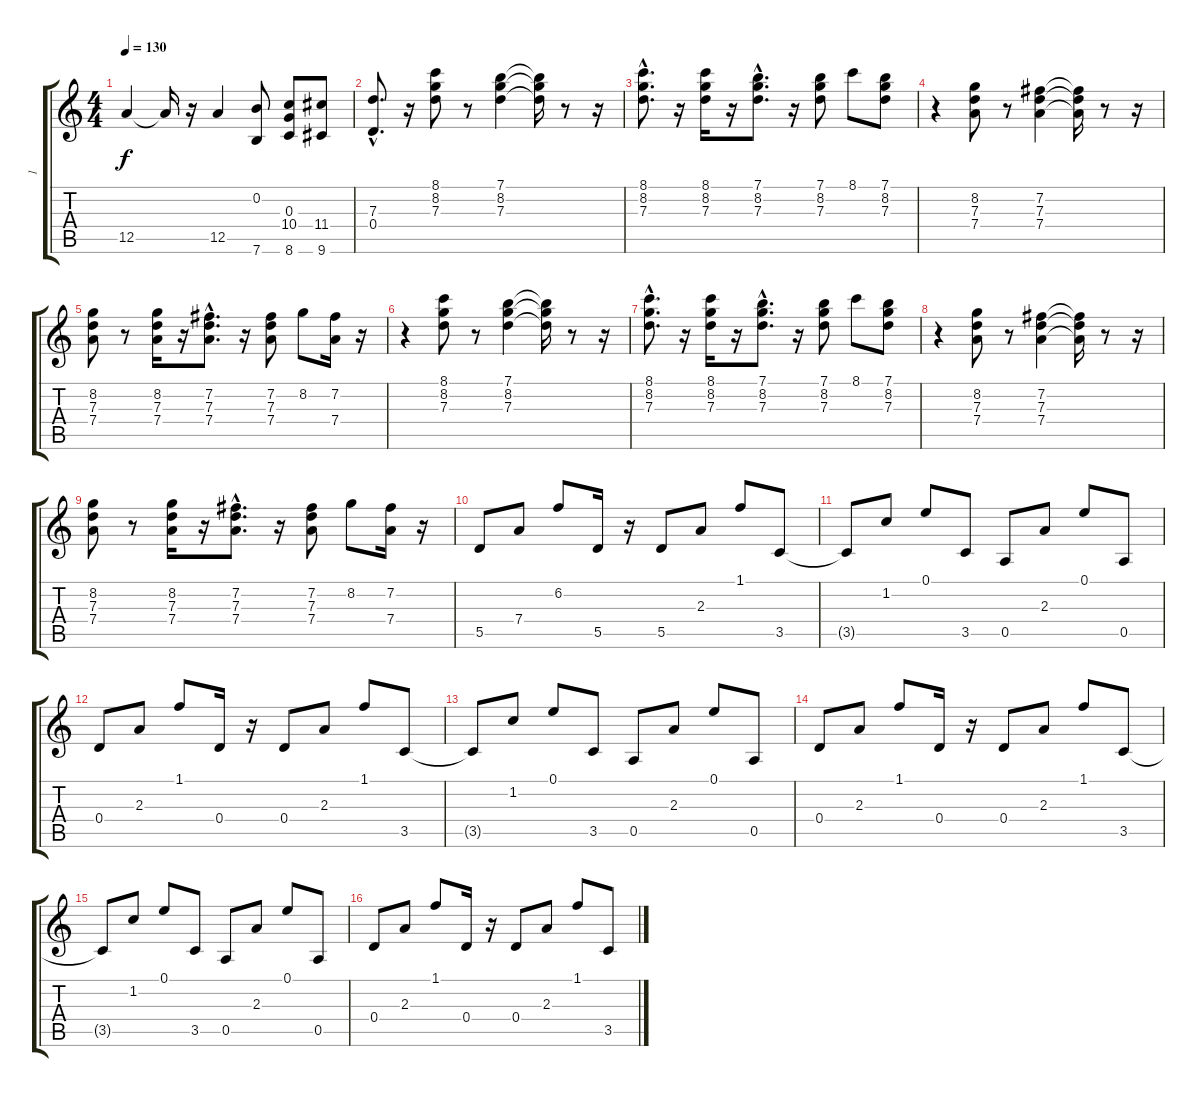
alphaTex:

\track ("1" "1") {instrument electricguitarclean}
\staff {score tabs}
\tuning (E4 B3 G3 D3 A2 E2) {hide}
\ts (4 4)
\tempo 130
\clef g2
\ks c
12.5.4{dy f} 12.5{t}.16 r.16 12.5.4 (0.2 7.6).8 (0.3 10.4 8.6).8 (11.4 9.6).8 |
(7.3{hac} 0.4{hac}).8{d} r.16 (8.1 8.2 7.3).8 r.8 (7.1 8.2 7.3).4 (7.1{t} 8.2{t} 7.3{t}).16 r.8 r.16 |
(8.1{hac} 8.2{hac} 7.3{hac}).8{d} r.16 (8.1 8.2 7.3).16 r.16 (7.1{hac} 8.2{hac} 7.3{hac}).8{d} r.16 (7.1 8.2 7.3).8 8.1.8 (7.1 8.2 7.3).8 |
r.4 (8.2 7.3 7.4).8 r.8 (7.2 7.3 7.4).4 (7.2{t} 7.3{t} 7.4{t}).16 r.8 r.16 |
(8.2 7.3 7.4).8 r.8 (8.2 7.3 7.4).16 r.16 (7.2{hac} 7.3{hac} 7.4{hac}).8{d} r.16 (7.2 7.3 7.4).8 8.2.8 (7.2 7.4).16 r.16 |
r.4 (8.1 8.2 7.3).8 r.8 (7.1 8.2 7.3).4 (7.1{t} 8.2{t} 7.3{t}).16 r.8 r.16 |
(8.1{hac} 8.2{hac} 7.3{hac}).8{d} r.16 (8.1 8.2 7.3).16 r.16 (7.1{hac} 8.2{hac} 7.3{hac}).8{d} r.16 (7.1 8.2 7.3).8 8.1.8 (7.1 8.2 7.3).8 |
r.4 (8.2 7.3 7.4).8 r.8 (7.2 7.3 7.4).4 (7.2{t} 7.3{t} 7.4{t}).16 r.8 r.16 |
(8.2 7.3 7.4).8 r.8 (8.2 7.3 7.4).16 r.16 (7.2{hac} 7.3{hac} 7.4{hac}).8{d} r.16 (7.2 7.3 7.4).8 8.2.8 (7.2 7.4).16 r.16 |
5.5.8 7.4.8 6.2.8 5.5.16 r.16 5.5.8 2.3.8 1.1.8 3.5.8 |
3.5{t}.8 1.2.8 0.1.8 3.5.8 0.5.8 2.3.8 0.1.8 0.5.8 |
0.4.8 2.3.8 1.1.8 0.4.16 r.16 0.4.8 2.3.8 1.1.8 3.5.8 |
3.5{t}.8 1.2.8 0.1.8 3.5.8 0.5.8 2.3.8 0.1.8 0.5.8 |
0.4.8 2.3.8 1.1.8 0.4.16 r.16 0.4.8 2.3.8 1.1.8 3.5.8 |
3.5{t}.8 1.2.8 0.1.8 3.5.8 0.5.8 2.3.8 0.1.8 0.5.8 |
0.4.8 2.3.8 1.1.8 0.4.16 r.16 0.4.8 2.3.8 1.1.8 3.5.8
